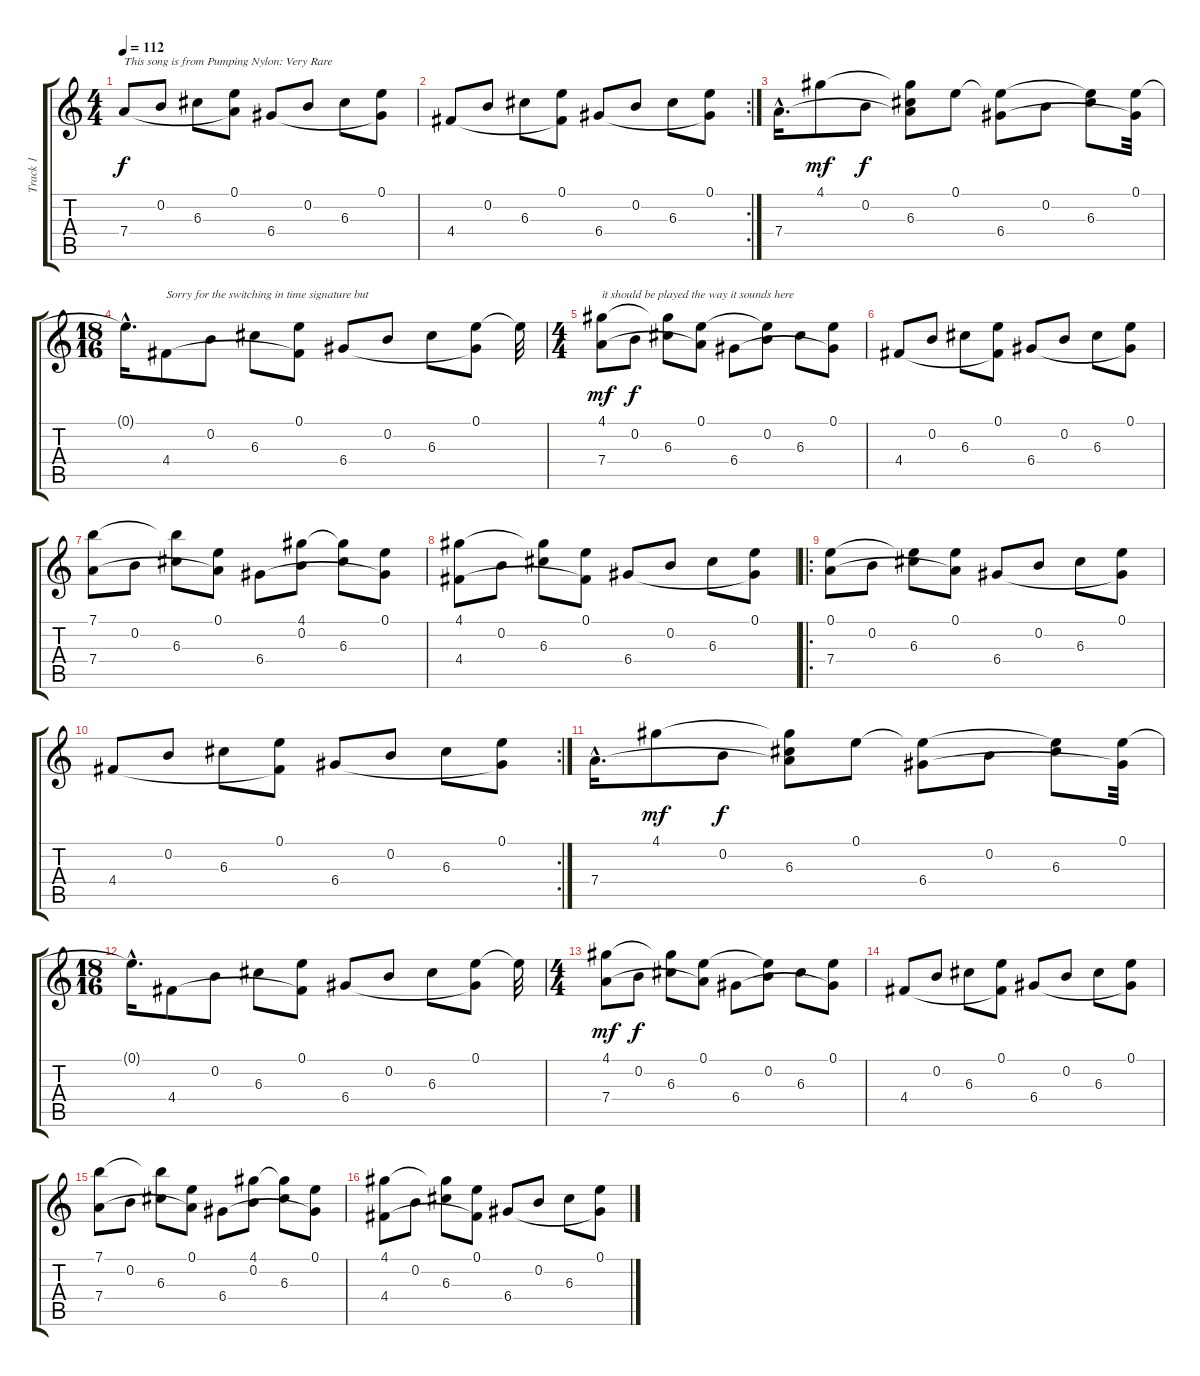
\track ("Track 1" "Track 1") {instrument acousticguitarnylon}
\staff {score tabs}
\tuning (E4 B3 G3 D3 A2 E2) {hide}
\ts (4 4)
\tempo 112
\clef g2
\ks c
7.4.8{txt "This song is from Pumping Nylon: Very Rare" dy f instrument acousticguitarnylon} 0.2.8 6.3.8 (0.1 7.4{t}).8 6.4.8 0.2.8 6.3.8 (0.1 6.4{t}).8 |
\rc 2
4.4.8 0.2.8 6.3.8 (0.1 4.4{t}).8 6.4.8 0.2.8 6.3.8 (0.1 6.4{t}).8 |
7.4{hac}.16{d txt ""} 4.1.8{dy mf} 0.2.8{dy f} (4.1{t} 6.3 7.4{t}).8 0.1.8 (0.1{t} 6.4).8 0.2.8 (0.1{t} 6.3).8 (0.1 6.4{t}).32 |
\ts (18 16)
0.1{hac t}.16{d} 4.4.8{txt "Sorry for the switching in time signature but"} 0.2.8 6.3.8 (0.1 4.4{t}).8 6.4.8 0.2.8 6.3.8 (0.1 6.4{t}).8 0.1{t}.32 |
\ts (4 4)
(4.1 7.4).8{txt "it should be played the way it sounds here" dy mf} 0.2.8{dy f} (4.1{t} 6.3).8 (0.1 7.4{t}).8 6.4.8 (0.1{t} 0.2).8 6.3.8 (0.1 6.4{t}).8 |
4.4.8 0.2.8 6.3.8 (0.1 4.4{t}).8 6.4.8 0.2.8 6.3.8 (0.1 6.4{t}).8 |
(7.1 7.4).8 0.2.8 (7.1{t} 6.3).8 (0.1 7.4{t}).8 6.4.8 (4.1 0.2).8 (4.1{t} 6.3).8 (0.1 6.4{t}).8 |
(4.1 4.4).8 0.2.8 (4.1{t} 6.3).8 (0.1 4.4{t}).8 6.4.8 0.2.8 6.3.8 (0.1 6.4{t}).8 |
\ro
(0.1 7.4).8 0.2.8 (0.1{t} 6.3).8 (0.1 7.4{t}).8 6.4.8 0.2.8 6.3.8 (0.1 6.4{t}).8 |
\rc 2
4.4.8 0.2.8 6.3.8 (0.1 4.4{t}).8 6.4.8 0.2.8 6.3.8 (0.1 6.4{t}).8 |
7.4{hac}.16{d} 4.1.8{dy mf} 0.2.8{dy f} (4.1{t} 6.3 7.4{t}).8 0.1.8 (0.1{t} 6.4).8 0.2.8 (0.1{t} 6.3).8 (0.1 6.4{t}).32 |
\ts (18 16)
0.1{hac t}.16{d} 4.4.8 0.2.8 6.3.8 (0.1 4.4{t}).8 6.4.8 0.2.8 6.3.8 (0.1 6.4{t}).8 0.1{t}.32 |
\ts (4 4)
(4.1 7.4).8{dy mf} 0.2.8{dy f} (4.1{t} 6.3).8 (0.1 7.4{t}).8 6.4.8 (0.1{t} 0.2).8 6.3.8 (0.1 6.4{t}).8 |
4.4.8 0.2.8 6.3.8 (0.1 4.4{t}).8 6.4.8 0.2.8 6.3.8 (0.1 6.4{t}).8 |
(7.1 7.4).8 0.2.8 (7.1{t} 6.3).8 (0.1 7.4{t}).8 6.4.8 (4.1 0.2).8 (4.1{t} 6.3).8 (0.1 6.4{t}).8 |
(4.1 4.4).8 0.2.8 (4.1{t} 6.3).8 (0.1 4.4{t}).8 6.4.8 0.2.8 6.3.8 (0.1 6.4{t}).8
